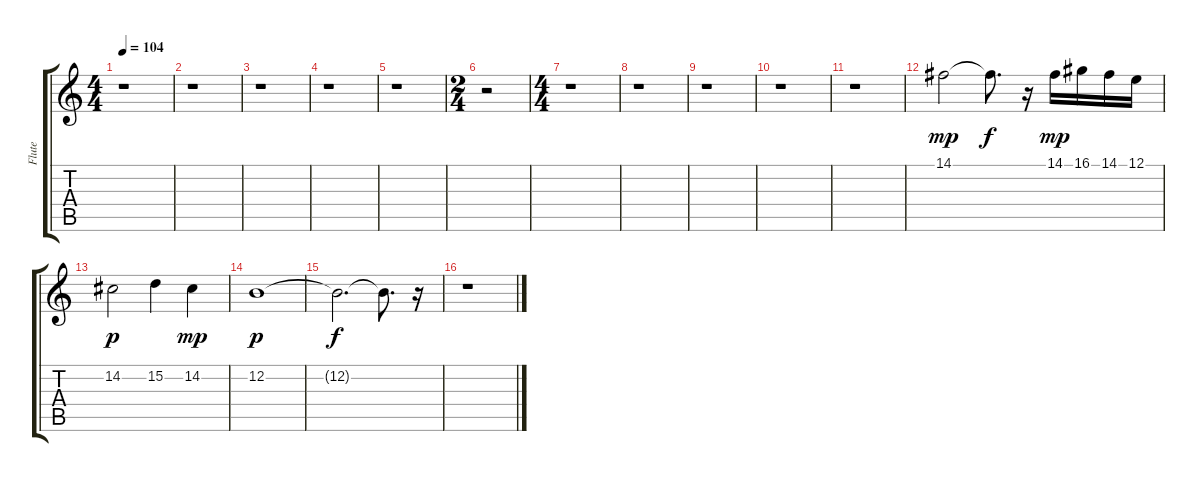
\track ("Flute" "Flute") {instrument shakuhachi}
\staff {score tabs}
\tuning (E4 B3 G3 D3 A2 E2) {hide}
\ts (4 4)
\tempo 104
\clef g2
\ks c
r.1{dy pp} |
r.1 |
r.1 |
r.1 |
r.1 |
\ts (2 4)
r.2 |
\ts (4 4)
r.1 |
r.1 |
r.1 |
r.1 |
r.1 |
14.1.2{dy mp} 14.1{t}.8{d dy f} r.16 14.1.16{dy mp} 16.1.16 14.1.16 12.1.16 |
14.2.2{dy p} 15.2.4 14.2.4{dy mp} |
12.2.1{dy p} |
12.2{t}.2{d dy f} 12.2{t}.8{d} r.16 |
r.1
